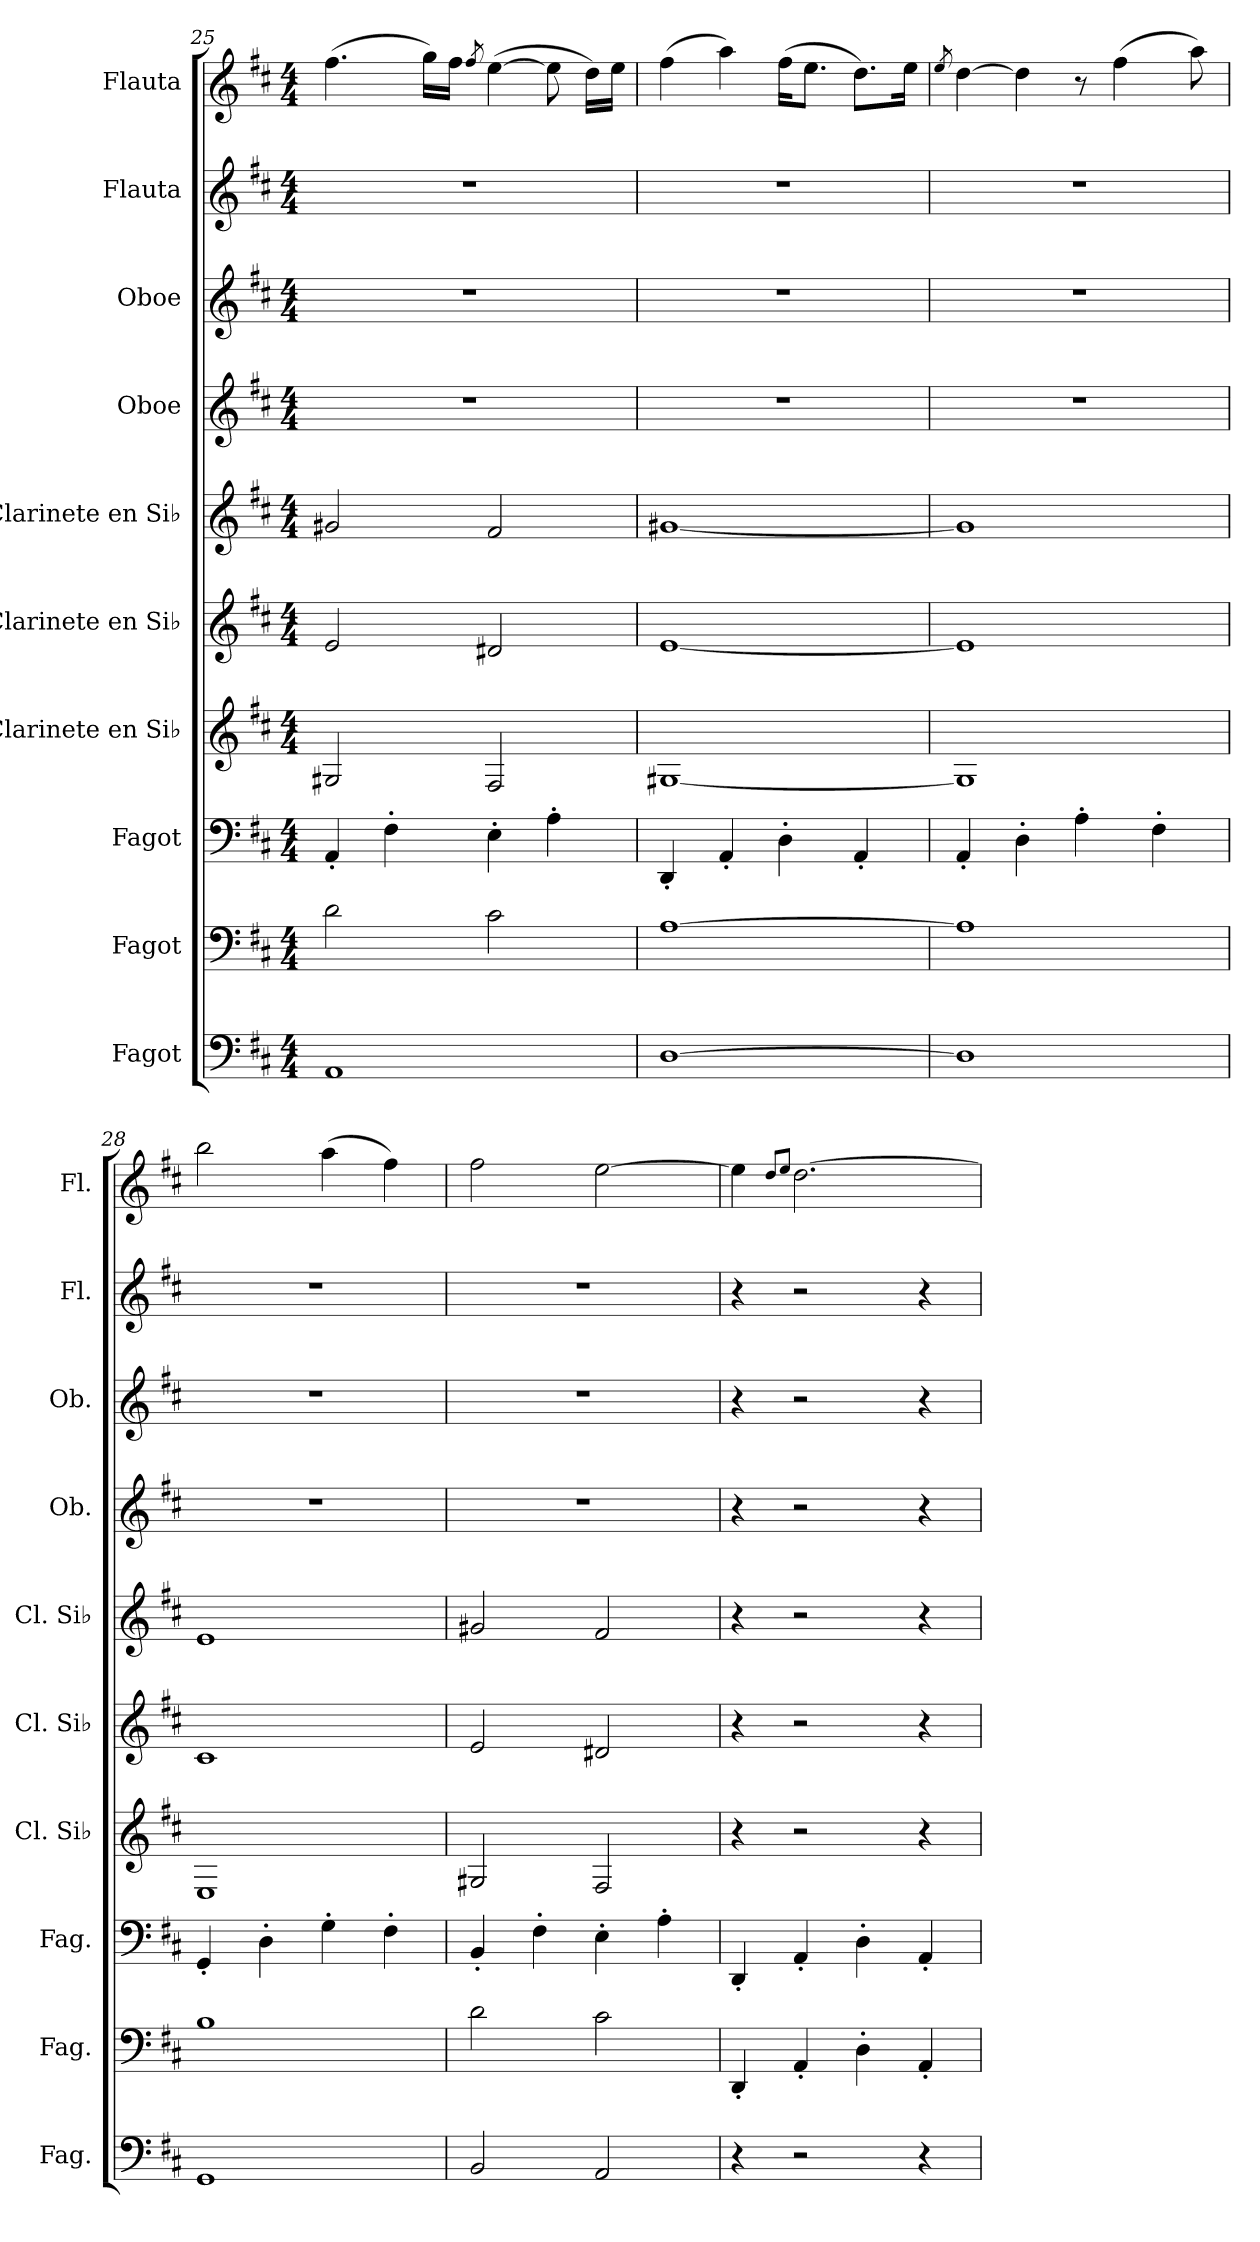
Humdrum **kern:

**kern	**kern	**kern	**kern	**kern	**kern	**kern	**kern	**kern	**kern
*part10	*part9	*part8	*part7	*part6	*part5	*part4	*part3	*part2	*part1
*staff10	*staff9	*staff8	*staff7	*staff6	*staff5	*staff4	*staff3	*staff2	*staff1
*I"Fagot	*I"Fagot	*I"Fagot	*I"Clarinete en Si♭	*I"Clarinete en Si♭	*I"Clarinete en Si♭	*I"Oboe	*I"Oboe	*I"Flauta	*I"Flauta
*I'Fag.	*I'Fag.	*I'Fag.	*I'Cl. Si♭	*I'Cl. Si♭	*I'Cl. Si♭	*I'Ob.	*I'Ob.	*I'Fl.	*I'Fl.
*clefF4	*clefF4	*clefF4	*clefG2	*clefG2	*clefG2	*clefG2	*clefG2	*clefG2	*clefG2
*	*	*	*ITrd1c2	*ITrd1c2	*ITrd1c2	*	*	*	*
*k[f#c#]	*k[f#c#]	*k[f#c#]	*k[]	*k[]	*k[]	*k[f#c#]	*k[f#c#]	*k[f#c#]	*k[f#c#]
*M4/4	*M4/4	*M4/4	*M4/4	*M4/4	*M4/4	*M4/4	*M4/4	*M4/4	*M4/4
=25	=25	=25	=25	=25	=25	=25	=25	=25	=25
1AA	2d\	4AA'/	2F#X/	2d/	2f#X/	1r	1r	1r	(>4.ff#\
.	.	4F#'\	.	.	.	.	.	.	.
.	.	.	.	.	.	.	.	.	16gg\LL)
.	.	.	.	.	.	.	.	.	16ff#\JJ
.	.	.	.	.	.	.	.	.	8qff#/
.	2c#\	4E'\	2E/	2c#X/	2e/	.	.	.	(>[4ee\
.	.	4A'\	.	.	.	.	.	.	8ee\]
.	.	.	.	.	.	.	.	.	16dd\LL)
.	.	.	.	.	.	.	.	.	16ee\JJ
=26	=26	=26	=26	=26	=26	=26	=26	=26	=26
[1D	[1A	4DD'/	[1F#X	[1d	[1f#X	1r	1r	1r	(>4ff#\
.	.	4AA'/	.	.	.	.	.	.	4aa\)
.	.	4D'\	.	.	.	.	.	.	(>16ff#\KL
.	.	.	.	.	.	.	.	.	8.ee\J
.	.	4AA'/	.	.	.	.	.	.	8.dd\L)
.	.	.	.	.	.	.	.	.	16ee\Jk
=27	=27	=27	=27	=27	=27	=27	=27	=27	=27
.	.	.	.	.	.	.	.	.	8qee/
1D]	1A]	4AA'/	1F#]	1d]	1f#]	1r	1r	1r	[4dd\
.	.	4D'\	.	.	.	.	.	.	4dd\]
.	.	4A'\	.	.	.	.	.	.	8r
.	.	.	.	.	.	.	.	.	(>4ff#\
.	.	4F#'\	.	.	.	.	.	.	.
.	.	.	.	.	.	.	.	.	8aa\)
!!LO:PB:g=z
=28	=28	=28	=28	=28	=28	=28	=28	=28	=28
1GG	1B	4GG'/	1D	1B	1d	1r	1r	1r	2bb\
.	.	4D'\	.	.	.	.	.	.	.
.	.	4G'\	.	.	.	.	.	.	(>4aa\
.	.	4F#'\	.	.	.	.	.	.	4ff#\)
=29	=29	=29	=29	=29	=29	=29	=29	=29	=29
2BB/	2d\	4BB'/	2F#X/	2d/	2f#X/	1r	1r	1r	2ff#\
.	.	4F#'\	.	.	.	.	.	.	.
2AA/	2c#\	4E'\	2E/	2c#X/	2e/	.	.	.	[2ee\
.	.	4A'\	.	.	.	.	.	.	.
=30	=30	=30	=30	=30	=30	=30	=30	=30	=30
4r	4DD'/	4DD'/	4r	4r	4r	4r	4r	4r	4ee\]
.	.	.	.	.	.	.	.	.	8qdd/L
.	.	.	.	.	.	.	.	.	8qee/J
2r	4AA'/	4AA'/	2r	2r	2r	2r	2r	2r	[2.dd\
.	4D'\	4D'\	.	.	.	.	.	.	.
4r	4AA'/	4AA'/	4r	4r	4r	4r	4r	4r	.
=	=	=	=	=	=	=	=	=	=
*-	*-	*-	*-	*-	*-	*-	*-	*-	*-
